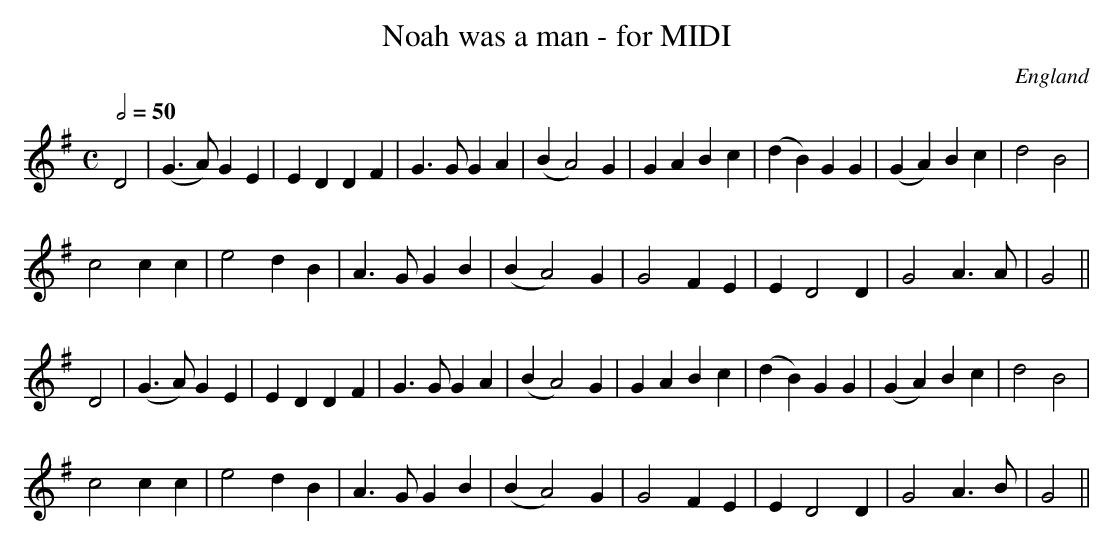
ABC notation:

X:1
T:Noah was a man - for MIDI
O:England
M:C
L:1/4
Q:2/4=50
K:G
D2|(G>A) GE|ED DF|G>G GA|(BA2) G|\
GA Bc|(dB) GG|(GA) Bc|d2 B2|
c2 cc|e2 dB|A>G GB|(BA2) G|\
G2 FE|ED2 D|G2 A>A|G2||
D2|(G>A) GE|ED DF|G>G GA|(BA2) G|\
GA Bc|(dB) GG|(GA) Bc|d2 B2|
c2 cc|e2 dB|A>G GB|(BA2) G|\
G2 FE|ED2 D|G2 A>B|G2||
